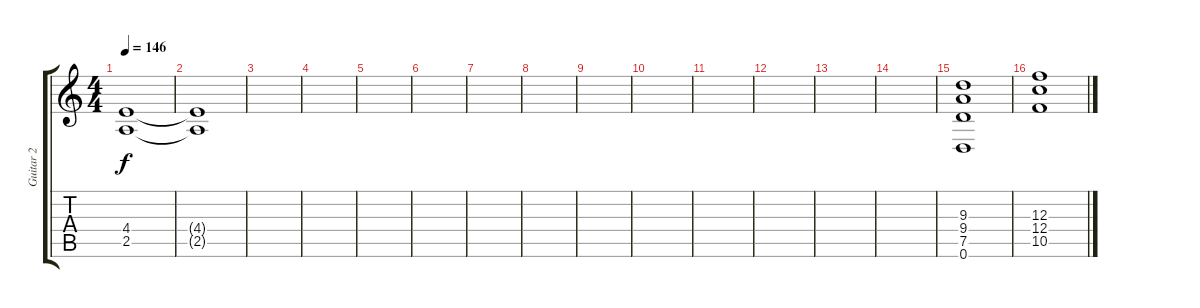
\track ("Guitar 2" "Guitar 2") {instrument distortionguitar}
\staff {score tabs}
\tuning (D4 A3 F3 C3 G2 D2) {hide}
\ts (4 4)
\tempo 146
\clef g2
\ks c
(4.4 2.5).1{dy f} |
(4.4{t} 2.5{t}).1 |
|
|
|
|
|
|
|
|
|
|
|
|
(9.3 9.4 7.5 0.6).1 |
(12.3 12.4 10.5).1
